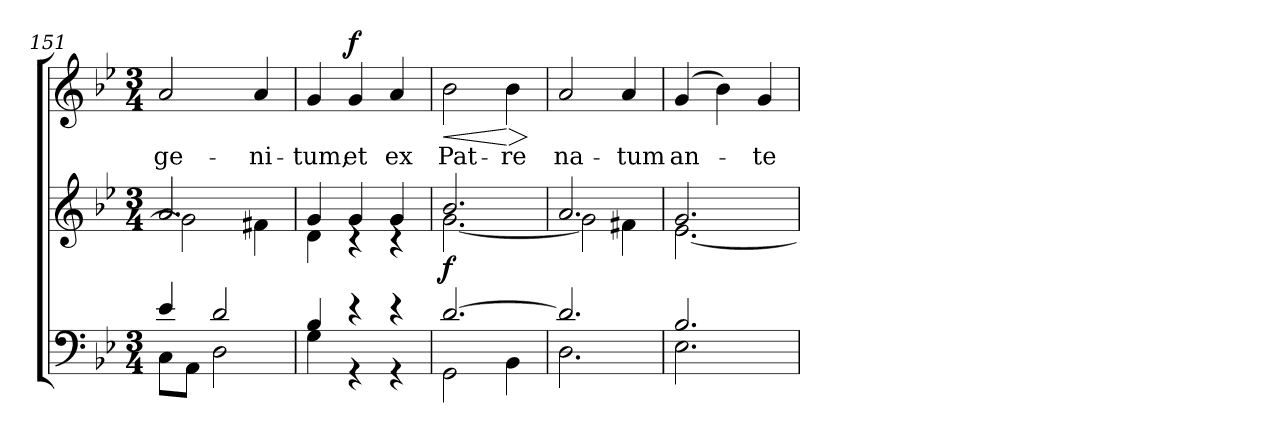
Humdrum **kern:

**kern	**kern	**dynam	**kern	**text	**dynam
*part2	*part2	*part2	*part1	*part1	*part1
*staff3	*staff2	*staff2/3	*staff1	*staff1	*staff1
!!LO:LB:g=z
*clefF4	*clefG2	*	*clefG2	*	*
*	*	*	*ITrd7c12	*	*
*k[b-e-]	*k[b-e-]	*	*k[b-e-]	*	*
*B-:	*B-:	*	*B-:	*	*
*M3/4	*M3/4	*	*M3/4	*	*
=151	=151	=151	=151	=151	=151
*^	*^	*	*	*	*
!	!	!	!	!	!	!LO:LY:b	!
4e-/	8C\L	2.a/	2g\]	.	2A/	-ge-	.
.	8AA\J	.	.	.	.	.	.
2d/	2D\	.	.	.	.	.	.
!	!	!	!	!	!	!LO:LY:b	!
.	.	.	4f#X\	.	4A/	-ni-	.
=152	=152	=152	=152	=152	=152	=152	=152
!	!	!	!	!	!	!LO:LY:b	!
4B-/	4G\	4g/	4d\	.	4G/	-tum,	.
!	!	!	!	!	!	!LO:LY:b	!LO:DY:a
4r	4r	4g/	4rB	.	4G/	et	f
!	!	!	!	!	!	!LO:LY:b	!
4r	4r	4g/	4rB	.	4A/	ex	.
=153	=153	=153	=153	=153	=153	=153	=153
!	!	!	!	!LO:DY:b	!	!LO:LY:b	!LO:HP:b
[>2.d/	2GG\	2.b-/	[<2.g\	f	2B-\	Pat-	<
!	!	!	!	!	!	!LO:LY:b	!LO:HP:n=1:b
.	4BB-\	.	.	.	4B-\	-re	[ >
*v	*v	*	*	*	*	*	*
*	*v	*v	*	*	*	*
.	.	.	.	.	]
=154	=154	=154	=154	=154	=154
*^	*^	*	*	*	*
!	!	!	!	!	!	!LO:LY:b	!
2.d/]	2.D\	2.a/	2g\]	.	2A/	na-	.
!	!	!	!	!	!	!LO:LY:b	!
.	.	.	4f#X\	.	4A/	-tum	.
=155	=155	=155	=155	=155	=155	=155	=155
!	!	!	!	!	!	!LO:LY:b	!
2.B-/	2.E-\	2.g/	[<2.e-\	.	(4G/	an-	.
.	.	.	.	.	4B-\)	.	.
!	!	!	!	!	!	!LO:LY:b	!
.	.	.	.	.	4G/	-te	.
*v	*v	*	*	*	*	*	*
*	*v	*v	*	*	*	*
=	=	=	=	=	=
*-	*-	*-	*-	*-	*-
